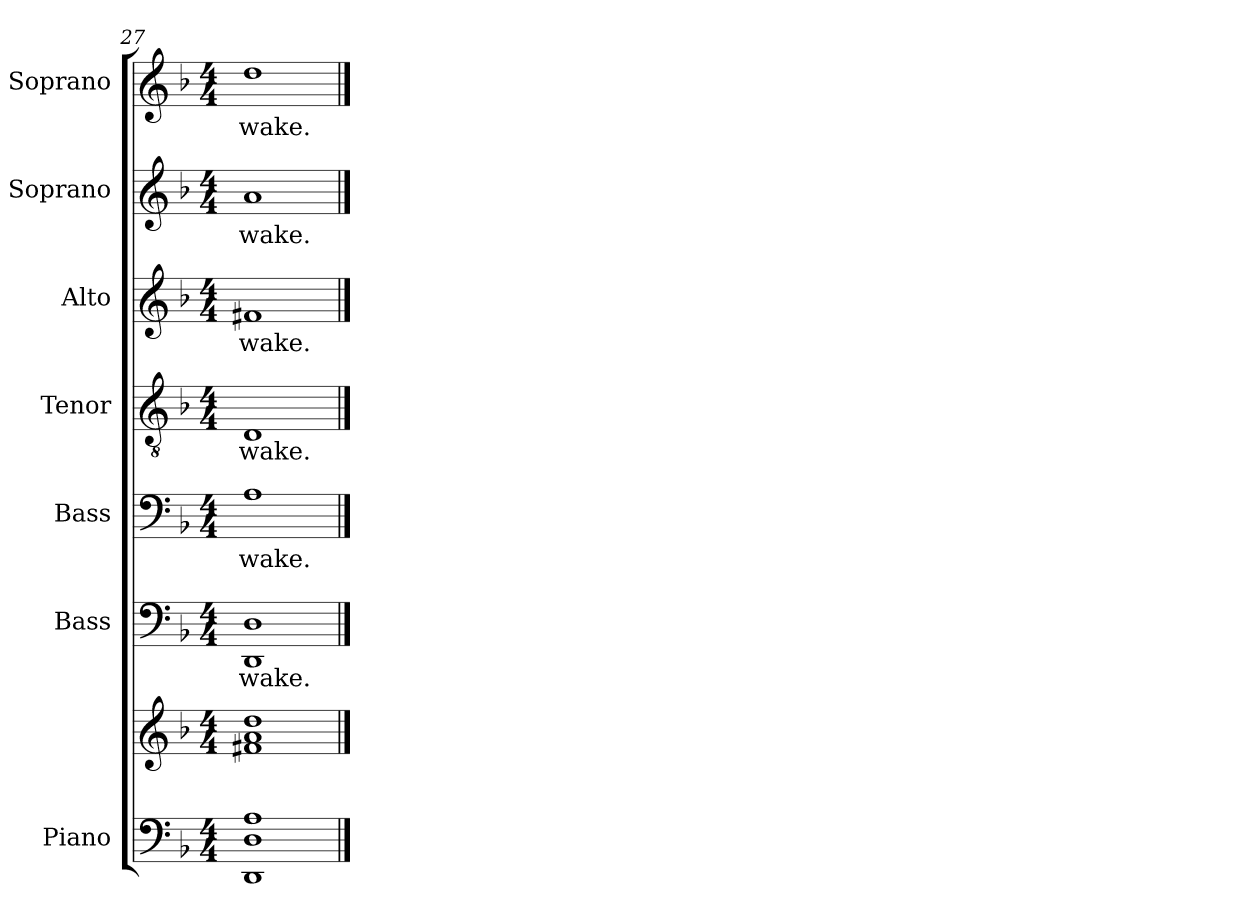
**kern	**kern	**kern	**text	**kern	**text	**kern	**text	**kern	**text	**kern	**text	**kern	**text
*part7	*part7	*part6	*part6	*part5	*part5	*part4	*part4	*part3	*part3	*part2	*part2	*part1	*part1
*staff8	*staff7	*staff6	*staff6	*staff5	*staff5	*staff4	*staff4	*staff3	*staff3	*staff2	*staff2	*staff1	*staff1
*I"Piano	*	*I"Bass	*	*I"Bass	*	*I"Tenor	*	*I"Alto	*	*I"Soprano	*	*I"Soprano	*
*	*	*I'B.	*	*I'B.	*	*I'T.	*	*I'A.	*	*I'S.	*	*I'S.	*
*clefF4	*clefG2	*clefF4	*	*clefF4	*	*clefGv2	*	*clefG2	*	*clefG2	*	*clefG2	*
*	*	*	*	*	*	*ITrd7c12	*	*	*	*	*	*	*
*k[b-]	*k[b-]	*k[b-]	*	*k[b-]	*	*k[b-]	*	*k[b-]	*	*k[b-]	*	*k[b-]	*
*F:	*F:	*F:	*	*F:	*	*F:	*	*F:	*	*F:	*	*F:	*
*M4/4	*M4/4	*M4/4	*	*M4/4	*	*M4/4	*	*M4/4	*	*M4/4	*	*M4/4	*
=27	=27	=27	=27	=27	=27	=27	=27	=27	=27	=27	=27	=27	=27
*^	*^	*	*	*	*	*	*	*	*	*	*	*	*
!	!	!	!	!	!LO:LY:b:color=#000000	!	!	!	!	!	!	!	!	!	!
!	!	!	!	!	!	!	!LO:LY:b:color=#000000	!	!	!	!	!	!	!	!
!	!	!	!	!	!	!	!	!	!LO:LY:b:color=#000000	!	!	!	!	!	!
!	!	!	!	!	!	!	!	!	!	!	!LO:LY:b:color=#000000	!	!	!	!
!	!	!	!	!	!	!	!	!	!	!	!	!	!LO:LY:b:color=#000000	!	!
!	!	!	!	!	!	!	!	!	!	!	!	!	!	!	!LO:LY:b:color=#000000
1Ai	1DDi 1Di	1ai 1ddi	1f#Xi	1DDi 1Di	wake.	1Ai	wake.	1DDi	wake.	1f#Xi	wake.	1ai	wake.	1ddi	wake.
*v	*v	*	*	*	*	*	*	*	*	*	*	*	*	*	*
*	*v	*v	*	*	*	*	*	*	*	*	*	*	*	*
==	==	==	==	==	==	==	==	==	==	==	==	==	==
*-	*-	*-	*-	*-	*-	*-	*-	*-	*-	*-	*-	*-	*-
